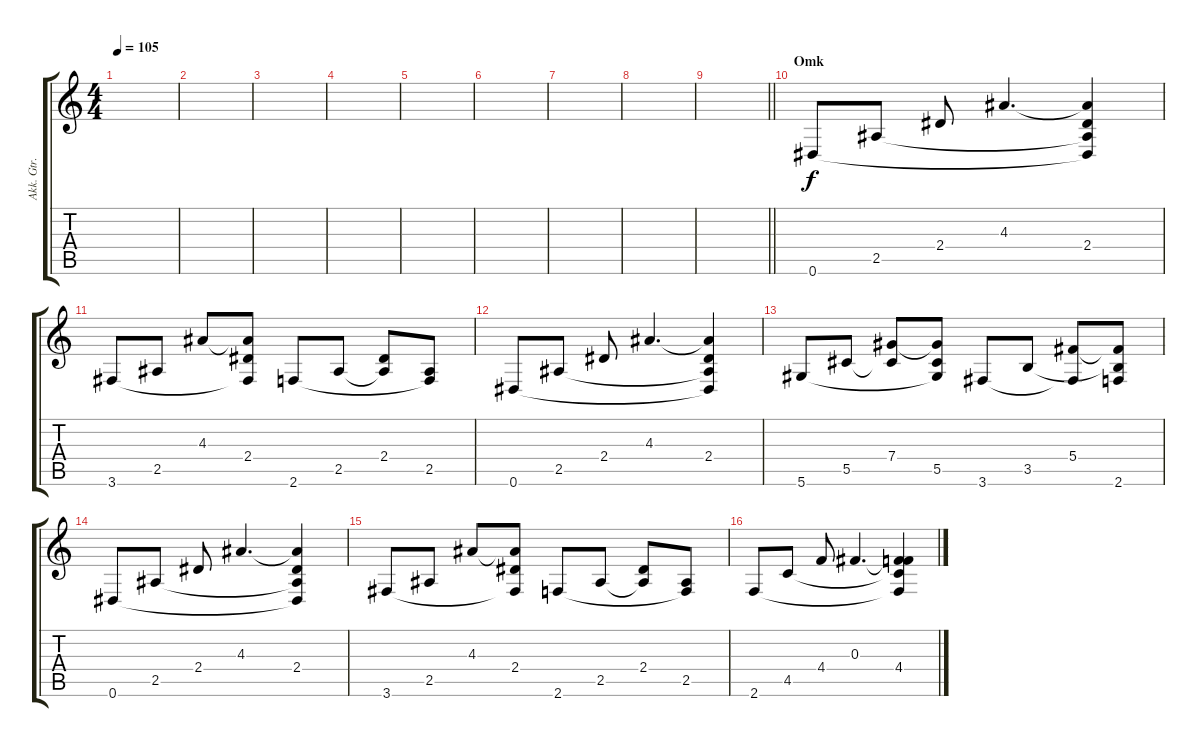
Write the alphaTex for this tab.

\track ("Akk. Gtr." "Akk. Gtr.") {instrument electricguitarclean}
\staff {score tabs}
\tuning (Eb4 Bb3 Gb3 Db3 Ab2 Eb2) {hide}
\ts (4 4)
\tempo 105
\clef g2
\ks c
|
|
|
|
|
|
|
|
\barLineRight lightlight
|
\section ("" "Omk")
0.6.8 2.5.8 2.4.8 4.3.4{d} (4.3{t} 2.4 2.5{t} 0.6{t}).4 |
3.6.8 2.5.8 4.3.8 (4.3{t} 2.4 3.6{t}).8 2.6.8 2.5.8 (2.4 2.5{t}).8 (2.5 2.6{t}).8 |
0.6.8 2.5.8 2.4.8 4.3.4{d} (4.3{t} 2.4 2.5{t} 0.6{t}).4 |
5.6.8 5.5.8 (7.4 5.5{t}).8 (7.4{t} 5.5 5.6{t}).8 3.6.8 3.5.8 (5.4 3.6{t}).8 (5.4{t} 3.5{t} 2.6).8 |
0.6.8 2.5.8 2.4.8 4.3.4{d} (4.3{t} 2.4 2.5{t} 0.6{t}).4 |
3.6.8 2.5.8 4.3.8 (4.3{t} 2.4 3.6{t}).8 2.6.8 2.5.8 (2.4 2.5{t}).8 (2.5 2.6{t}).8 |
2.6.8 4.5.8 4.4.8 0.3.4{d} (0.3{t} 4.4 4.5{t} 2.6{t}).4
